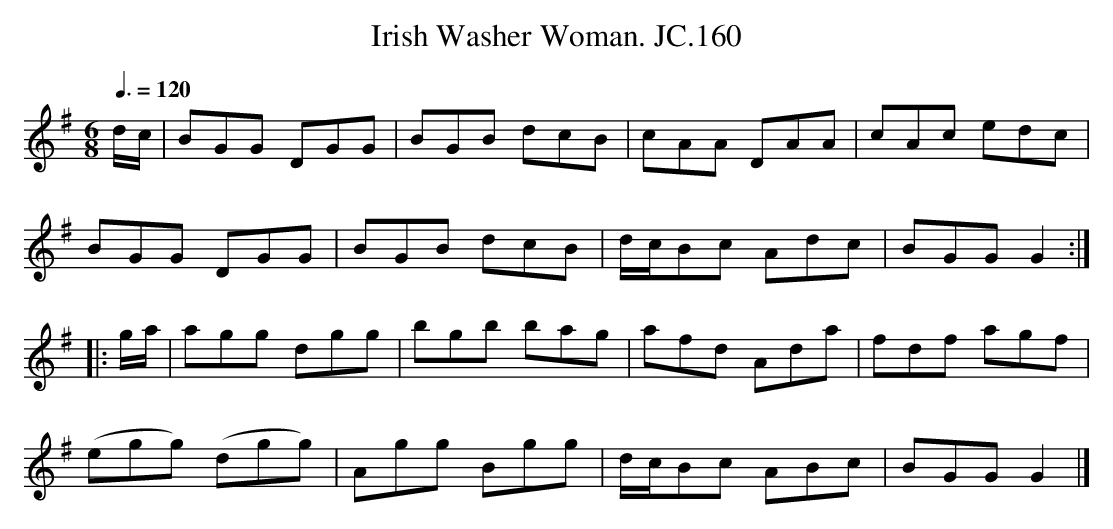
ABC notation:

X:1
T:Irish Washer Woman. JC.160
M:6/8
L:1/8
Q:3/8=120
K:G
d/c/|\\
BGG DGG|BGB dcB|cAA DAA|cAc edc|
BGG DGG|BGB dcB|d/c/Bc Adc|BGG G2:|
|:g/a/|agg dgg|bgb bag|afd Ada|fdf agf|
(egg) (dgg)|Agg Bgg|d/c/Bc ABc|BGG G2|]
